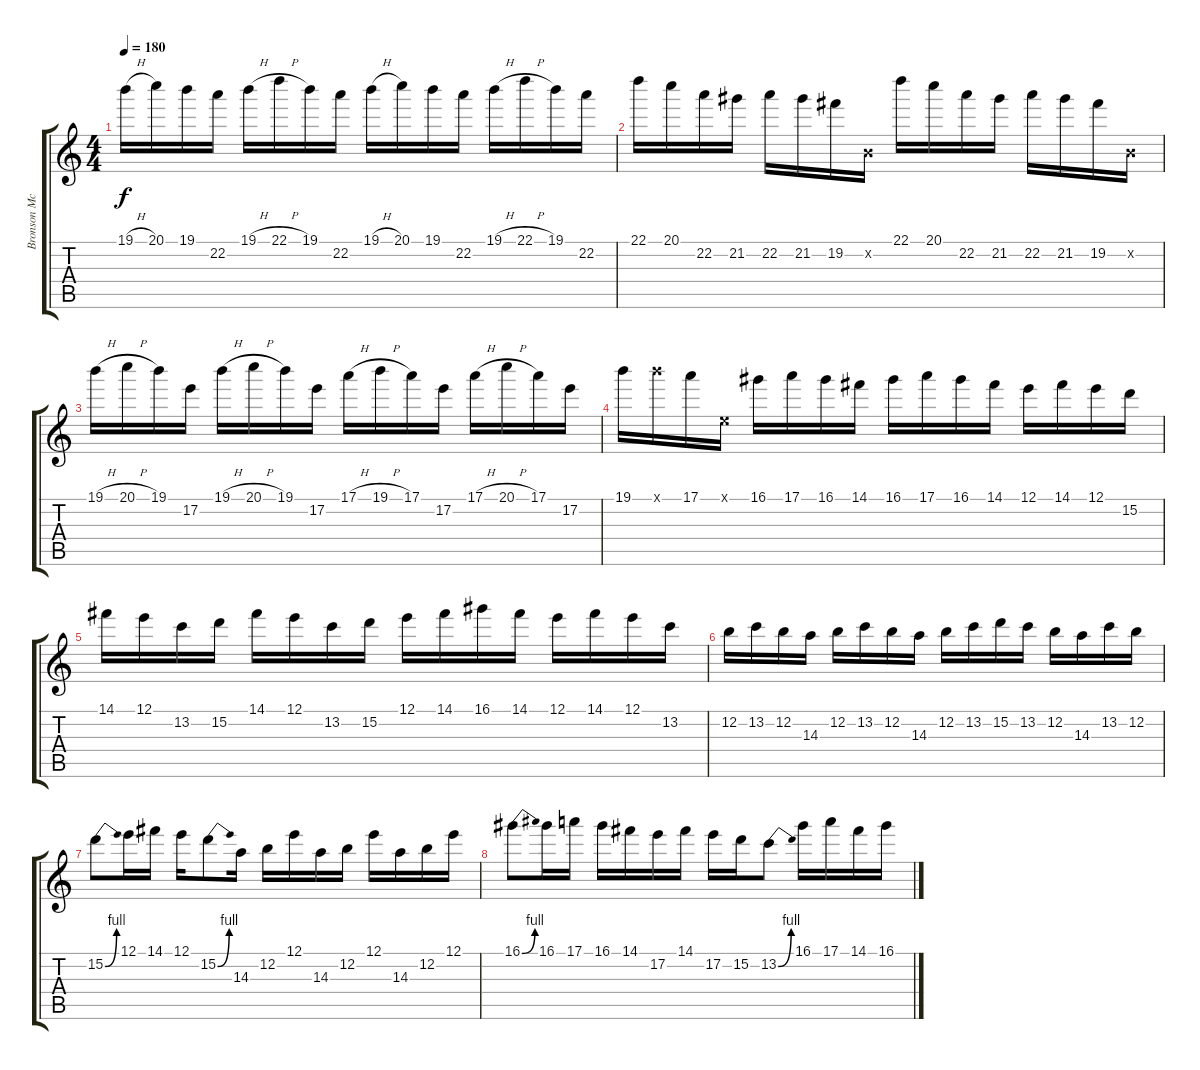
\track ("Bronson McDowall (Guitar)" "Bronson Mc") {instrument distortionguitar}
\staff {score tabs}
\tuning (E4 B3 G3 D3 A2 E2) {hide}
\ts (4 4)
\tempo 180
\clef g2
\ks c
19.1{h}.16{dy f} 20.1.16 19.1.16 22.2.16 19.1{h}.16 22.1{h}.16 19.1.16 22.2.16 19.1{h}.16 20.1.16 19.1.16 22.2.16 19.1{h}.16 22.1{h}.16 19.1.16 22.2.16 |
22.1.16 20.1.16 22.2.16 21.2.16 22.2.16 21.2.16 19.2.16 0.2{x}.16 22.1.16 20.1.16 22.2.16 21.2.16 22.2.16 21.2.16 19.2.16 0.2{x}.16 |
19.1{h}.16 20.1{h}.16 19.1.16 17.2.16 19.1{h}.16 20.1{h}.16 19.1.16 17.2.16 17.1{h}.16 19.1{h}.16 17.1.16 17.2.16 17.1{h}.16 20.1{h}.16 17.1.16 17.2.16 |
19.1.16 19.1{x}.16 17.1.16 0.1{x}.16 16.1.16 17.1.16 16.1.16 14.1.16 16.1.16 17.1.16 16.1.16 14.1.16 12.1.16 14.1.16 12.1.16 15.2.16 |
14.1.16 12.1.16 13.2.16 15.2.16 14.1.16 12.1.16 13.2.16 15.2.16 12.1.16 14.1.16 16.1.16 14.1.16 12.1.16 14.1.16 12.1.16 13.2.16 |
12.2.16 13.2.16 12.2.16 14.3.16 12.2.16 13.2.16 12.2.16 14.3.16 12.2.16 13.2.16 15.2.16 13.2.16 12.2.16 14.3.16 13.2.16 12.2.16 |
15.2{be (bend 0 0 60 4)}.8 12.1.16 14.1.16 12.1.16 15.2{be (bend 0 0 60 4)}.8 14.3.16 12.2.16 12.1.16 14.3.16 12.2.16 12.1.16 14.3.16 12.2.16 12.1.16 |
16.1{be (bend 0 0 60 4)}.8 16.1.16 17.1.16 16.1.16 14.1.16 17.2.16 14.1.16 17.2.16 15.2.16 13.2{be (bend 0 0 60 4)}.8 16.1.16 17.1.16 14.1.16 16.1.16
